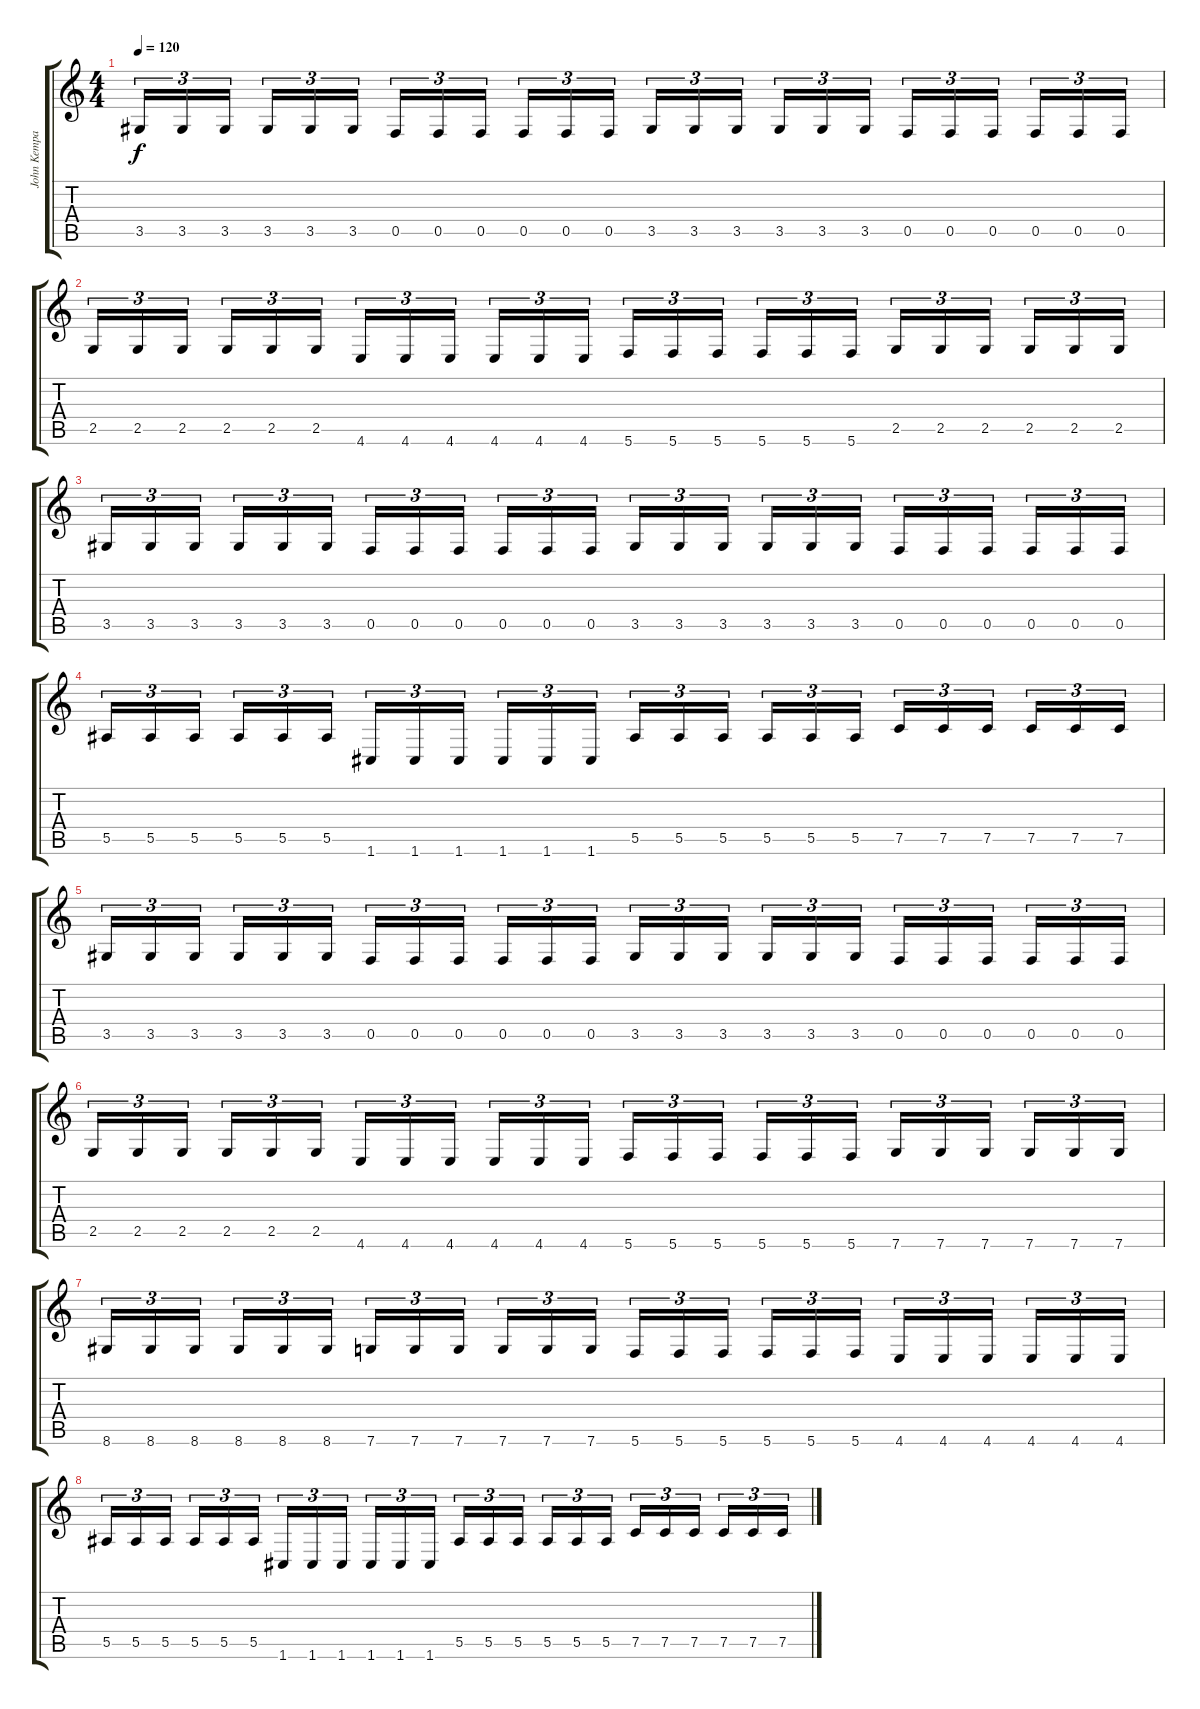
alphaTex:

\track ("John Kempainen (Rhythm Guitar)" "John Kempa") {instrument distortionguitar}
\staff {score tabs}
\tuning (C4 G3 Eb3 Bb2 F2 C2) {hide}
\ts (4 4)
\tempo 120
\clef g2
\ks c
3.5.16{tu (3 2) dy f} 3.5.16{tu (3 2)} 3.5.16{tu (3 2)} 3.5.16{tu (3 2)} 3.5.16{tu (3 2)} 3.5.16{tu (3 2)} 0.5.16{tu (3 2)} 0.5.16{tu (3 2)} 0.5.16{tu (3 2)} 0.5.16{tu (3 2)} 0.5.16{tu (3 2)} 0.5.16{tu (3 2)} 3.5.16{tu (3 2)} 3.5.16{tu (3 2)} 3.5.16{tu (3 2)} 3.5.16{tu (3 2)} 3.5.16{tu (3 2)} 3.5.16{tu (3 2)} 0.5.16{tu (3 2)} 0.5.16{tu (3 2)} 0.5.16{tu (3 2)} 0.5.16{tu (3 2)} 0.5.16{tu (3 2)} 0.5.16{tu (3 2)} |
2.5.16{tu (3 2)} 2.5.16{tu (3 2)} 2.5.16{tu (3 2)} 2.5.16{tu (3 2)} 2.5.16{tu (3 2)} 2.5.16{tu (3 2)} 4.6.16{tu (3 2)} 4.6.16{tu (3 2)} 4.6.16{tu (3 2)} 4.6.16{tu (3 2)} 4.6.16{tu (3 2)} 4.6.16{tu (3 2)} 5.6.16{tu (3 2)} 5.6.16{tu (3 2)} 5.6.16{tu (3 2)} 5.6.16{tu (3 2)} 5.6.16{tu (3 2)} 5.6.16{tu (3 2)} 2.5.16{tu (3 2)} 2.5.16{tu (3 2)} 2.5.16{tu (3 2)} 2.5.16{tu (3 2)} 2.5.16{tu (3 2)} 2.5.16{tu (3 2)} |
3.5.16{tu (3 2)} 3.5.16{tu (3 2)} 3.5.16{tu (3 2)} 3.5.16{tu (3 2)} 3.5.16{tu (3 2)} 3.5.16{tu (3 2)} 0.5.16{tu (3 2)} 0.5.16{tu (3 2)} 0.5.16{tu (3 2)} 0.5.16{tu (3 2)} 0.5.16{tu (3 2)} 0.5.16{tu (3 2)} 3.5.16{tu (3 2)} 3.5.16{tu (3 2)} 3.5.16{tu (3 2)} 3.5.16{tu (3 2)} 3.5.16{tu (3 2)} 3.5.16{tu (3 2)} 0.5.16{tu (3 2)} 0.5.16{tu (3 2)} 0.5.16{tu (3 2)} 0.5.16{tu (3 2)} 0.5.16{tu (3 2)} 0.5.16{tu (3 2)} |
5.5.16{tu (3 2)} 5.5.16{tu (3 2)} 5.5.16{tu (3 2)} 5.5.16{tu (3 2)} 5.5.16{tu (3 2)} 5.5.16{tu (3 2)} 1.6.16{tu (3 2)} 1.6.16{tu (3 2)} 1.6.16{tu (3 2)} 1.6.16{tu (3 2)} 1.6.16{tu (3 2)} 1.6.16{tu (3 2)} 5.5.16{tu (3 2)} 5.5.16{tu (3 2)} 5.5.16{tu (3 2)} 5.5.16{tu (3 2)} 5.5.16{tu (3 2)} 5.5.16{tu (3 2)} 7.5.16{tu (3 2)} 7.5.16{tu (3 2)} 7.5.16{tu (3 2)} 7.5.16{tu (3 2)} 7.5.16{tu (3 2)} 7.5.16{tu (3 2)} |
3.5.16{tu (3 2)} 3.5.16{tu (3 2)} 3.5.16{tu (3 2)} 3.5.16{tu (3 2)} 3.5.16{tu (3 2)} 3.5.16{tu (3 2)} 0.5.16{tu (3 2)} 0.5.16{tu (3 2)} 0.5.16{tu (3 2)} 0.5.16{tu (3 2)} 0.5.16{tu (3 2)} 0.5.16{tu (3 2)} 3.5.16{tu (3 2)} 3.5.16{tu (3 2)} 3.5.16{tu (3 2)} 3.5.16{tu (3 2)} 3.5.16{tu (3 2)} 3.5.16{tu (3 2)} 0.5.16{tu (3 2)} 0.5.16{tu (3 2)} 0.5.16{tu (3 2)} 0.5.16{tu (3 2)} 0.5.16{tu (3 2)} 0.5.16{tu (3 2)} |
2.5.16{tu (3 2)} 2.5.16{tu (3 2)} 2.5.16{tu (3 2)} 2.5.16{tu (3 2)} 2.5.16{tu (3 2)} 2.5.16{tu (3 2)} 4.6.16{tu (3 2)} 4.6.16{tu (3 2)} 4.6.16{tu (3 2)} 4.6.16{tu (3 2)} 4.6.16{tu (3 2)} 4.6.16{tu (3 2)} 5.6.16{tu (3 2)} 5.6.16{tu (3 2)} 5.6.16{tu (3 2)} 5.6.16{tu (3 2)} 5.6.16{tu (3 2)} 5.6.16{tu (3 2)} 7.6.16{tu (3 2)} 7.6.16{tu (3 2)} 7.6.16{tu (3 2)} 7.6.16{tu (3 2)} 7.6.16{tu (3 2)} 7.6.16{tu (3 2)} |
8.6.16{tu (3 2)} 8.6.16{tu (3 2)} 8.6.16{tu (3 2)} 8.6.16{tu (3 2)} 8.6.16{tu (3 2)} 8.6.16{tu (3 2)} 7.6.16{tu (3 2)} 7.6.16{tu (3 2)} 7.6.16{tu (3 2)} 7.6.16{tu (3 2)} 7.6.16{tu (3 2)} 7.6.16{tu (3 2)} 5.6.16{tu (3 2)} 5.6.16{tu (3 2)} 5.6.16{tu (3 2)} 5.6.16{tu (3 2)} 5.6.16{tu (3 2)} 5.6.16{tu (3 2)} 4.6.16{tu (3 2)} 4.6.16{tu (3 2)} 4.6.16{tu (3 2)} 4.6.16{tu (3 2)} 4.6.16{tu (3 2)} 4.6.16{tu (3 2)} |
5.5.16{tu (3 2)} 5.5.16{tu (3 2)} 5.5.16{tu (3 2)} 5.5.16{tu (3 2)} 5.5.16{tu (3 2)} 5.5.16{tu (3 2)} 1.6.16{tu (3 2)} 1.6.16{tu (3 2)} 1.6.16{tu (3 2)} 1.6.16{tu (3 2)} 1.6.16{tu (3 2)} 1.6.16{tu (3 2)} 5.5.16{tu (3 2)} 5.5.16{tu (3 2)} 5.5.16{tu (3 2)} 5.5.16{tu (3 2)} 5.5.16{tu (3 2)} 5.5.16{tu (3 2)} 7.5.16{tu (3 2)} 7.5.16{tu (3 2)} 7.5.16{tu (3 2)} 7.5.16{tu (3 2)} 7.5.16{tu (3 2)} 7.5.16{tu (3 2)}
